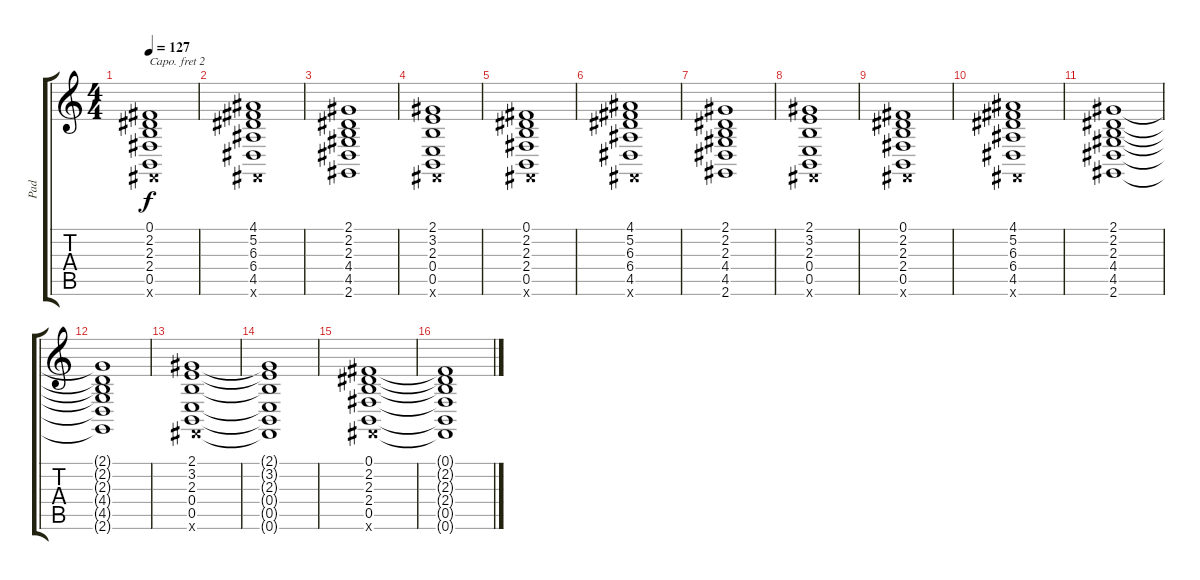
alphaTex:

\track ("Pad" "Pad") {instrument pad5bowed}
\staff {score tabs}
\capo 2
\tuning (E4 B3 G3 D3 A2 E2) {hide}
\ts (4 4)
\tempo 127
\clef g2
\ks c
(0.1 2.2 2.3 2.4 0.5 0.6{x}).1{dy f} |
(4.1 5.2 6.3 6.4 4.5 0.6{x}).1 |
(2.1 2.2 2.3 4.4 4.5 2.6).1 |
(2.1 3.2 2.3 0.4 0.5 0.6{x}).1 |
(0.1 2.2 2.3 2.4 0.5 0.6{x}).1 |
(4.1 5.2 6.3 6.4 4.5 0.6{x}).1 |
(2.1 2.2 2.3 4.4 4.5 2.6).1 |
(2.1 3.2 2.3 0.4 0.5 0.6{x}).1 |
(0.1 2.2 2.3 2.4 0.5 0.6{x}).1 |
(4.1 5.2 6.3 6.4 4.5 0.6{x}).1 |
(2.1 2.2 2.3 4.4 4.5 2.6).1 |
(2.1{t} 2.2{t} 2.3{t} 4.4{t} 4.5{t} 2.6{t}).1 |
(2.1 3.2 2.3 0.4 0.5 0.6{x}).1 |
(2.1{t} 3.2{t} 2.3{t} 0.4{t} 0.5{t} 0.6{t}).1 |
(0.1 2.2 2.3 2.4 0.5 0.6{x}).1 |
(0.1{t} 2.2{t} 2.3{t} 2.4{t} 0.5{t} 0.6{t}).1
